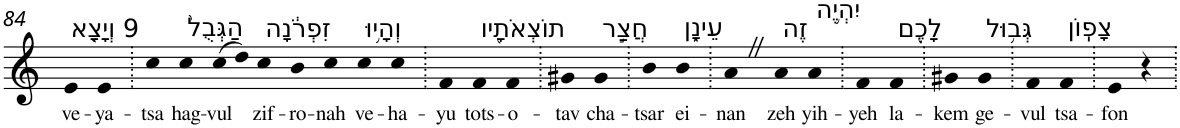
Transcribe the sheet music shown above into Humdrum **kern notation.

**kern	**text
*part1	*part1
*staff1	*staff1
*I"Piano	*
*I'Pno	*
!!LO:PB:g=z
*clefG2	*
*k[]	*
=84	=84
!LO:TX:a:t=9 וְיָצָ֤א	!
!	!LO:LY:b
4e	ve-
!	!LO:LY:b
4e	-ya-
=85.	=85.
!	!LO:LY:b
4cc	-tsa
!LO:TX:a:t=הַגְּבֻל֙	!
!	!LO:LY:b
4cc	hag-
!	!LO:LY:b
(>8cc	-vul
8dd)	.
!LO:TX:a:t=זִפְרֹ֔נָה	!
!	!LO:LY:b
4cc	zif-
!	!LO:LY:b
4b	-ro-
!	!LO:LY:b
4cc	-nah
!LO:TX:a:t=וְהָי֥וּ	!
!	!LO:LY:b
4cc	ve-
!	!LO:LY:b
4cc	-ha-
=86.	=86.
!	!LO:LY:b
4f	-yu
!LO:TX:a:t=תוֹצְאֹתָ֖יו	!
!	!LO:LY:b
4f	tots-
!	!LO:LY:b
4f	-o-
=87.	=87.
!	!LO:LY:b
4g#X	-tav
!LO:TX:a:t=חֲצַ֣ר	!
!	!LO:LY:b
4g#	cha-
=88.	=88.
!	!LO:LY:b
4b	-tsar
!LO:TX:a:t=עֵינָ֑ן	!
!	!LO:LY:b
4b	ei-
=89.	=89.
!	!LO:LY:b
4aZ	-nan
!LO:TX:a:t=זֶה	!
!	!LO:LY:b
4a	zeh
!LO:TX:a:t=יִהְיֶ֥ה	!
!	!LO:LY:b
4a	yih-
=90.	=90.
!	!LO:LY:b
4f	-yeh
!LO:TX:a:t=לָכֶ֖ם	!
!	!LO:LY:b
4f	la-
=91.	=91.
!	!LO:LY:b
4g#X	-kem
!LO:TX:a:t=גְּב֥וּל	!
!	!LO:LY:b
4g#	ge-
=92.	=92.
!	!LO:LY:b
4f	-vul
!LO:TX:a:t=צָפֽוֹן	!
!	!LO:LY:b
4f	tsa-
=93.	=93.
!	!LO:LY:b
4e	-fon
4r	.
=.	=.
*-	*-
